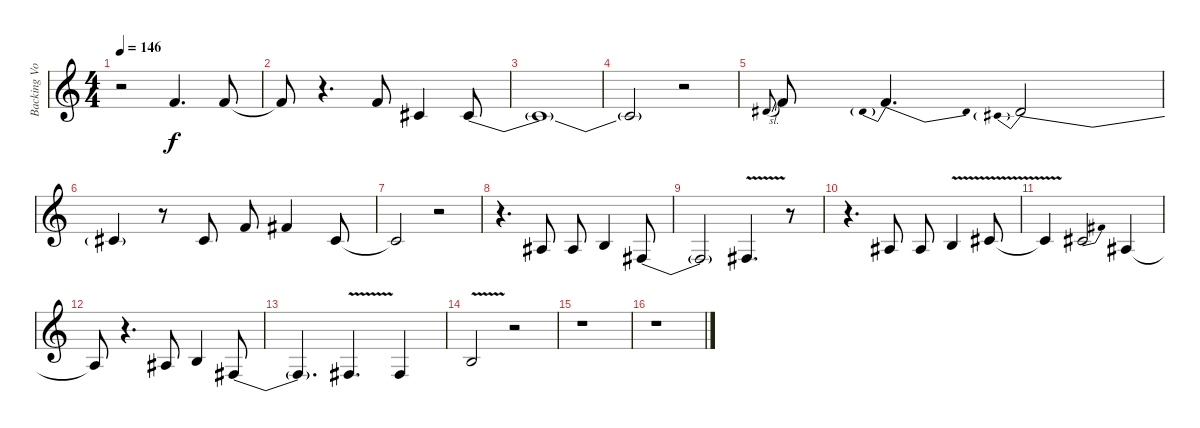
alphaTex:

\track ("Backing Vocals" "Backing Vo") {instrument lead2sawtooth}
\staff {score}
\tuning (E4 B3 G3 D3 A2 E2) {hide}
\ts (4 4)
\tempo 146
\clef g2
\ks c
r.2{dy f} 10.3.4{d} 10.3.8 |
10.3{t}.8 r.4{d} 10.3.8 6.3.4 4.3{be (custom 0 4 2 4 10 0 30 4 60 4)}.8 |
4.3{t}.1 |
4.3{t}.2 r.2 |
8.3{sl}.8{gr onbeat} 10.3.8 8.3{be (prebendrelease 0 4 60 0)}.4{d} 6.3{be (prebendrelease 0 4 60 0)}.2 |
6.3{t}.4 r.8 6.3.8 10.3.8 11.3.4 6.3.8 |
6.3{t}.2 r.2 |
r.4{d} 8.4.8 8.4.8 9.4.4 4.4{be (custom 0 0 8 4 30 4 45 0 60 0)}.8 |
4.4{t}.2 4.4{v}.4{d} r.8 |
r.4{d} 8.4.8 8.4.8 9.4{v}.4 6.3{v}.8 |
6.3{t}.4 6.3{be (bend 0 0 60 10)}.2 8.4.4 |
8.4{t}.8 r.4{d} 8.4.8 9.4.4 4.4{be (custom 0 0 8 4 30 4 45 0 60 0)}.8 |
4.4{t}.4{d} 4.4{v}.4{d} 4.4.4 |
4.3{v}.2 r.2 |
r.1 |
r.1
